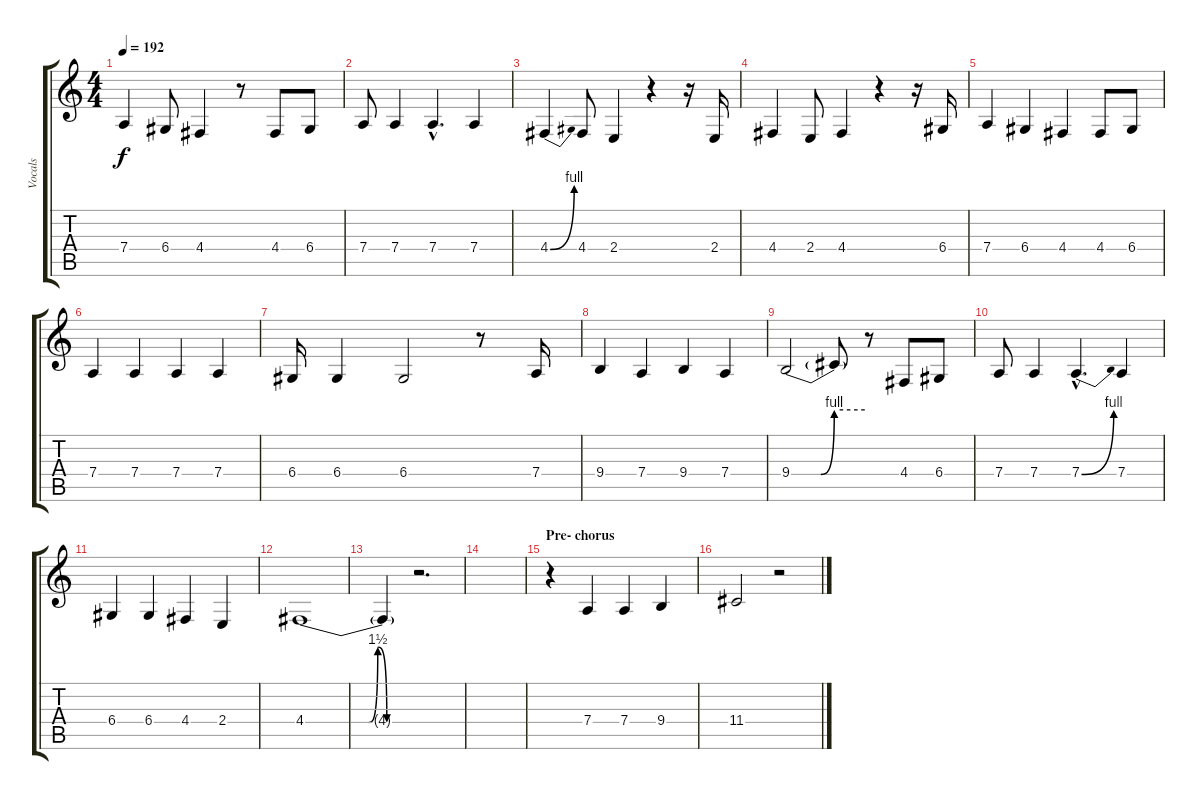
\track ("Vocals" "Vocals") {instrument lead2sawtooth}
\staff {score tabs}
\tuning (E4 B3 G3 D3 A2 E2) {hide}
\ts (4 4)
\tempo 192
\clef g2
\ks c
7.4.4{dy f} 6.4.8 4.4.4 r.8 4.4.8 6.4.8 |
7.4.8 7.4.4 7.4{hac}.4{d} 7.4.4 |
4.4{be (bend 0 0 60 4)}.4 4.4.8 2.4.4 r.4 r.16 2.4.16 |
4.4.4 2.4.8 4.4.4 r.4 r.16 6.4.16 |
7.4.4 6.4.4 4.4.4 4.4.8 6.4.8 |
7.4.4 7.4.4 7.4.4 7.4.4 |
6.4.16 6.4.4 6.4.2 r.8 7.4.16 |
9.4.4 7.4.4 9.4.4 7.4.4 |
9.4{be (custom 0 0 24 0 35 4 60 4)}.2 9.4{t}.8 r.8 4.4.8 6.4.8 |
7.4.8 7.4.4 7.4{be (bend 0 0 60 4) hac}.4{d} 7.4.4 |
6.4.4 6.4.4 4.4.4 2.4.4 |
4.4{be (custom 0 0 25 0 35 0 40 6 45 0 55 0 60 0)}.1 |
4.4{t}.4 r.2{d} |
|
\section ("" "Pre- chorus")
r.4 7.4.4 7.4.4 9.4.4 |
11.4.2 r.2
